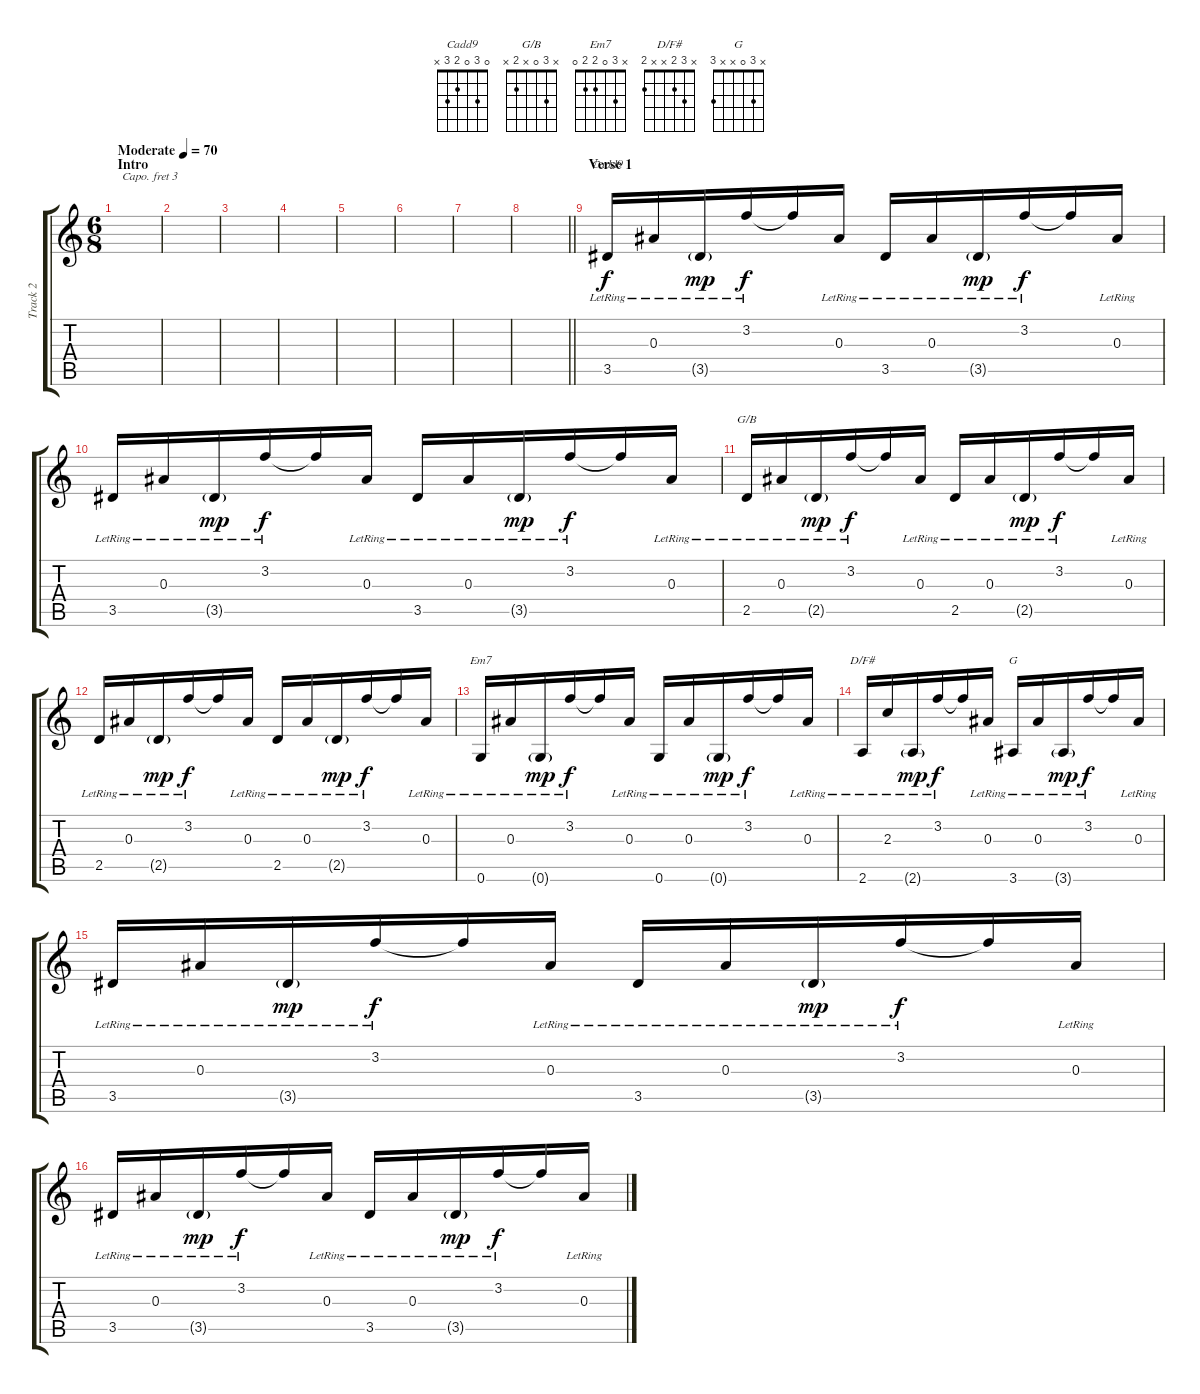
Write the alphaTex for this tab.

\track ("Track 2" "Track 2") {instrument acousticguitarsteel}
\staff {score tabs}
\capo 3
\tuning (E4 B3 G3 D3 A2 E2) {hide}
\chord ("Cadd9" 0 3 0 2 3 x)
\chord ("G/B" x 3 0 x 2 x)
\chord ("Em7" x 3 0 2 2 0)
\chord ("D/F#" x 3 2 x x 2)
\chord ("G" x 3 0 x x 3)
\ts (6 8)
\section ("" "Intro")
\tempo (70 "Moderate")
\clef g2
\ks c
|
|
|
|
|
|
|
\barLineRight lightlight
|
\section ("" "Verse 1")
3.5{lr}.16{ch "Cadd9"} 0.3{lr}.16 3.5{g lr}.16{dy mp} 3.2{lr}.16{dy f} 3.2{t}.16 0.3{lr}.16 3.5{lr}.16 0.3{lr}.16 3.5{g lr}.16{dy mp} 3.2{lr}.16{dy f} 3.2{t}.16 0.3{lr}.16 |
3.5{lr}.16 0.3{lr}.16 3.5{g lr}.16{dy mp} 3.2{lr}.16{dy f} 3.2{t}.16 0.3{lr}.16 3.5{lr}.16 0.3{lr}.16 3.5{g lr}.16{dy mp} 3.2{lr}.16{dy f} 3.2{t}.16 0.3{lr}.16 |
2.5{lr}.16{ch "G/B"} 0.3{lr}.16 2.5{g lr}.16{dy mp} 3.2{lr}.16{dy f} 3.2{t}.16 0.3{lr}.16 2.5{lr}.16 0.3{lr}.16 2.5{g lr}.16{dy mp} 3.2{lr}.16{dy f} 3.2{t}.16 0.3{lr}.16 |
2.5{lr}.16 0.3{lr}.16 2.5{g lr}.16{dy mp} 3.2{lr}.16{dy f} 3.2{t}.16 0.3{lr}.16 2.5{lr}.16 0.3{lr}.16 2.5{g lr}.16{dy mp} 3.2{lr}.16{dy f} 3.2{t}.16 0.3{lr}.16 |
0.6{lr}.16{ch "Em7"} 0.3{lr}.16 0.6{g lr}.16{dy mp} 3.2{lr}.16{dy f} 3.2{t}.16 0.3{lr}.16 0.6{lr}.16 0.3{lr}.16 0.6{g lr}.16{dy mp} 3.2{lr}.16{dy f} 3.2{t}.16 0.3{lr}.16 |
2.6{lr}.16{ch "D/F#"} 2.3{lr}.16 2.6{g lr}.16{dy mp} 3.2{lr}.16{dy f} 3.2{t}.16 0.3{lr}.16 3.6{lr}.16{ch "G"} 0.3{lr}.16 3.6{g lr}.16{dy mp} 3.2{lr}.16{dy f} 3.2{t}.16 0.3{lr}.16 |
3.5{lr}.16 0.3{lr}.16 3.5{g lr}.16{dy mp} 3.2{lr}.16{dy f} 3.2{t}.16 0.3{lr}.16 3.5{lr}.16 0.3{lr}.16 3.5{g lr}.16{dy mp} 3.2{lr}.16{dy f} 3.2{t}.16 0.3{lr}.16 |
3.5{lr}.16 0.3{lr}.16 3.5{g lr}.16{dy mp} 3.2{lr}.16{dy f} 3.2{t}.16 0.3{lr}.16 3.5{lr}.16 0.3{lr}.16 3.5{g lr}.16{dy mp} 3.2{lr}.16{dy f} 3.2{t}.16 0.3{lr}.16
